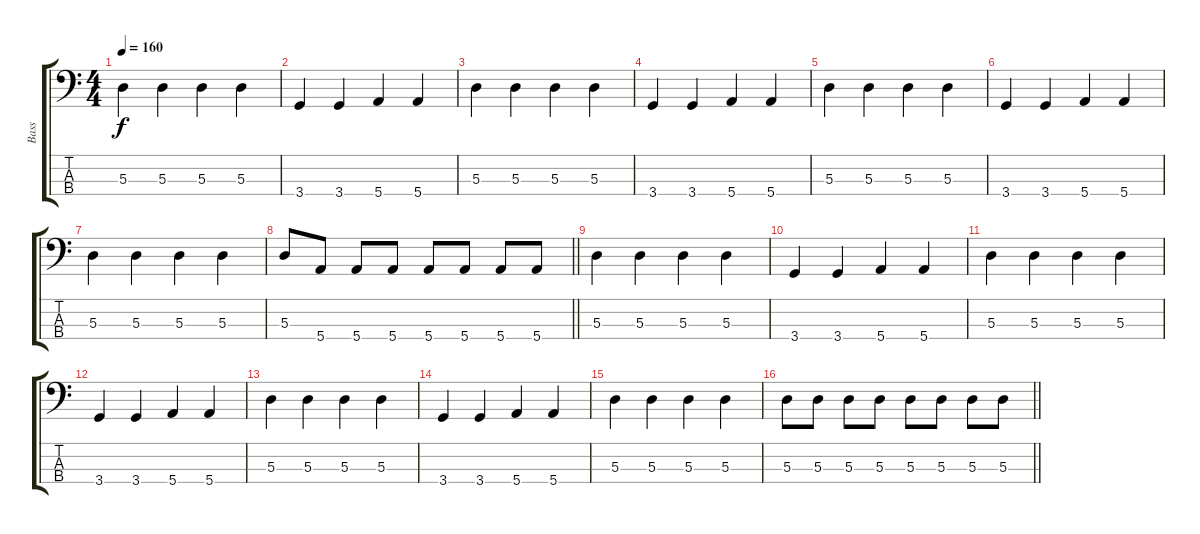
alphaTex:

\track ("Bass" "Bass") {instrument electricbassfinger}
\staff {score tabs}
\tuning (G2 D2 A1 E1) {hide}
\ts (4 4)
\tempo 160
\clef f4
\ks c
5.3.4{dy f} 5.3.4 5.3.4 5.3.4 |
3.4.4 3.4.4 5.4.4 5.4.4 |
5.3.4 5.3.4 5.3.4 5.3.4 |
3.4.4 3.4.4 5.4.4 5.4.4 |
5.3.4 5.3.4 5.3.4 5.3.4 |
3.4.4 3.4.4 5.4.4 5.4.4 |
5.3.4 5.3.4 5.3.4 5.3.4 |
\barLineRight lightlight
5.3.8 5.4.8 5.4.8 5.4.8 5.4.8 5.4.8 5.4.8 5.4.8 |
5.3.4 5.3.4 5.3.4 5.3.4 |
3.4.4 3.4.4 5.4.4 5.4.4 |
5.3.4 5.3.4 5.3.4 5.3.4 |
3.4.4 3.4.4 5.4.4 5.4.4 |
5.3.4 5.3.4 5.3.4 5.3.4 |
3.4.4 3.4.4 5.4.4 5.4.4 |
5.3.4 5.3.4 5.3.4 5.3.4 |
\barLineRight lightlight
5.3.8 5.3.8 5.3.8 5.3.8 5.3.8 5.3.8 5.3.8 5.3.8
